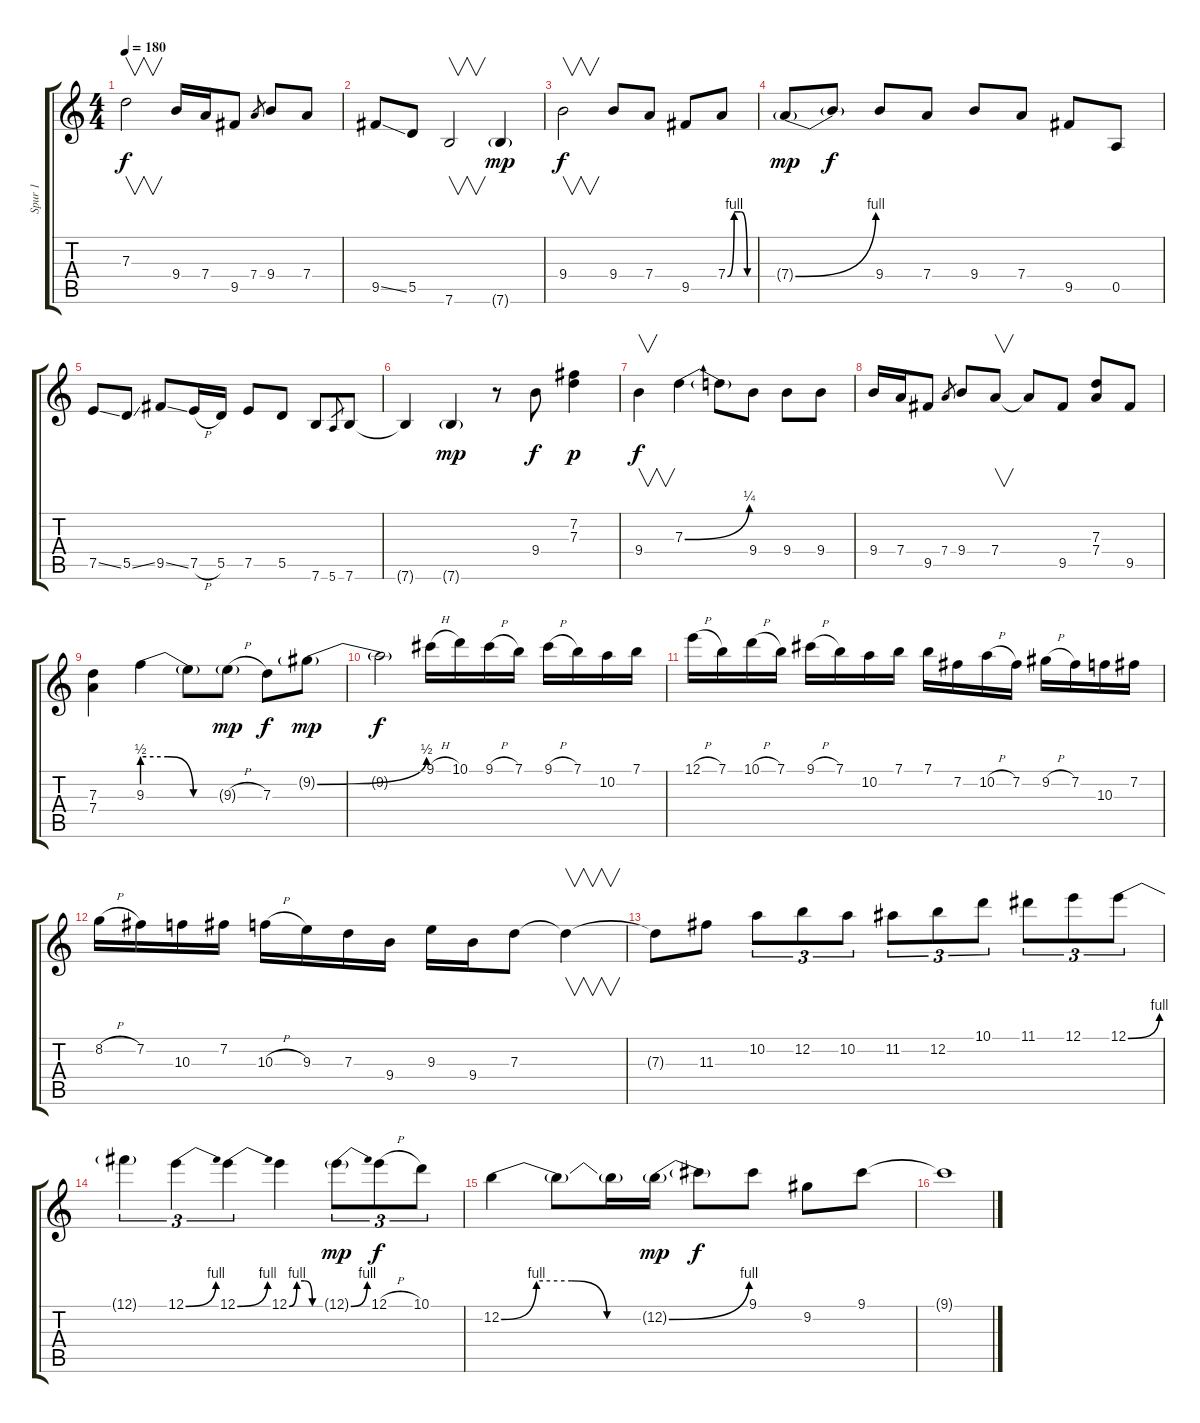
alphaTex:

\track ("Spur 1" "Spur 1") {instrument distortionguitar}
\staff {score tabs}
\tuning (E4 B3 G3 D3 A2 E2) {hide}
\ts (4 4)
\tempo 180
\clef g2
\ks c
7.3.2{v dy f} 9.4.16 7.4.16 9.5.8 7.4.8{gr} 9.4.8 7.4.8 |
9.5{ss}.8 5.5.8 7.6.2{v} 7.6{g}.4{dy mp} |
9.4.2{v dy f} 9.4.8 7.4.8 9.5.8 7.4{be (custom 0 0 15 4 30 4 45 0 60 0)}.8 |
7.4{be (bend 0 0 60 4) g}.8{dy mp} 7.4{t}.8{dy f} 9.4.8 7.4.8 9.4.8 7.4.8 9.5.8 0.5.8 |
7.5{ss}.8 5.5{ss}.8 9.5{ss}.8 7.5{h}.16 5.5.16 7.5.8 5.5.8 7.6.8 5.6.8{gr} 7.6.8 |
7.6{t}.4 7.6{g}.4{dy mp} r.8 9.4.8{dy f} (7.2 7.3).4{dy p} |
9.4.4{v dy f} 7.3{be (bend 0 0 60 1)}.4 7.3{t}.8 9.4.8 9.4.8 9.4.8 |
9.4.16 7.4.16 9.5.8 7.4.8{gr} 9.4.8 7.4.8{v} 7.4{t}.8 9.5.8 (7.3 7.4).8 9.5.8 |
(7.3 7.4).4 9.3{be (custom 0 2 20 2 40 0 60 0)}.4 9.3{t}.8 9.3{h g}.8{dy mp} 7.3.8{dy f} 9.2{be (bend 0 0 60 2) g}.8{dy mp} |
9.2{t}.2{dy f} 9.1{h}.16 10.1.16 9.1{h}.16 7.1.16 9.1{h}.16 7.1.16 10.2.16 7.1.16 |
12.1{h}.16 7.1.16 10.1{h}.16 7.1.16 9.1{h}.16 7.1.16 10.2.16 7.1.16 7.1.16 7.2.16 10.2{h}.16 7.2.16 9.2{h}.16 7.2.16 10.3.16 7.2.16 |
8.2{h}.16 7.2.16 10.3.16 7.2.16 10.3{h}.16 9.3.16 7.3.16 9.4.16 9.3.16 9.4.16 7.3.8 7.3{t}.4{v} |
7.3{t}.8 11.3.8 10.2.8{tu (3 2)} 12.2.8{tu (3 2)} 10.2.8{tu (3 2)} 11.2.8{tu (3 2)} 12.2.8{tu (3 2)} 10.1.8{tu (3 2)} 11.1.8{tu (3 2)} 12.1.8{tu (3 2)} 12.1{be (bend 0 0 60 4)}.8{tu (3 2)} |
12.1{t}.4{tu (3 2)} 12.1{be (bend 0 0 60 4)}.4{tu (3 2)} 12.1{be (bend 0 0 60 4)}.4{tu (3 2)} 12.1{be (custom 0 0 15 4 30 4 45 0 60 0)}.4 12.1{be (bend 0 0 60 4) g}.8{tu (3 2) dy mp} 12.1{h}.8{tu (3 2) dy f} 10.1.8{tu (3 2)} |
12.2{be (custom 0 0 15 4 30 4 45 0 60 0)}.4 12.2{t}.8 12.2{t}.16 12.2{be (bend 0 0 60 4) g}.16{dy mp} 12.2{t}.8{dy f} 9.1.8 9.2.8 9.1.8 |
9.1{t}.1
